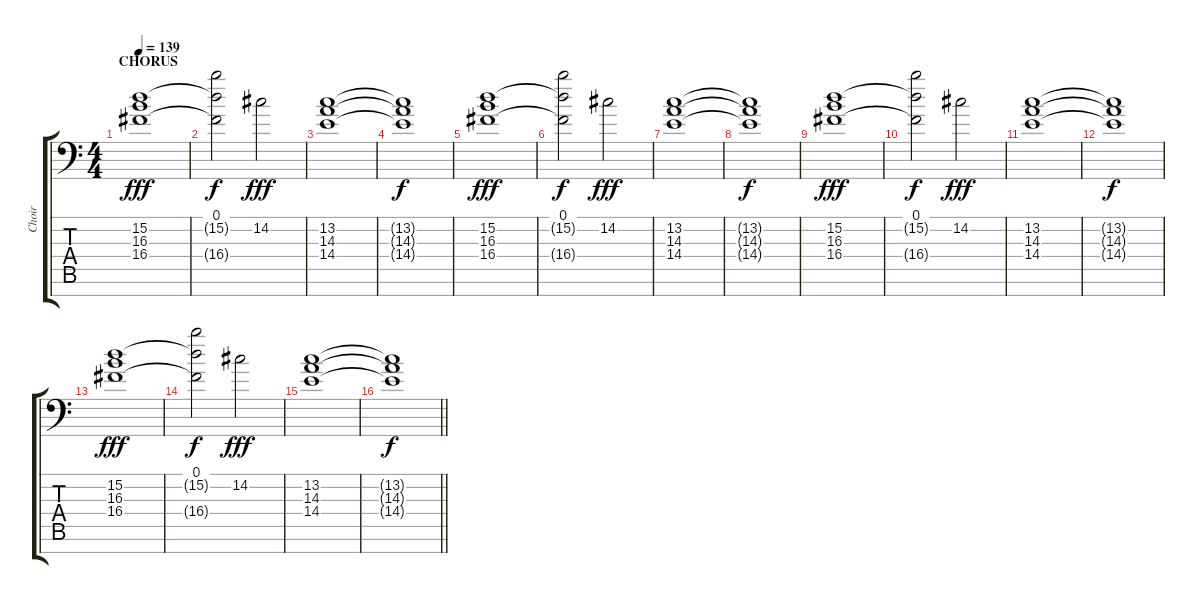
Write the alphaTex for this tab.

\track ("Choir" "Choir") {instrument voiceoohs}
\staff {score tabs}
\tuning (B5 B3 G3 D3 A2 E2 C-1) {hide}
\ts (4 4)
\section ("" "CHORUS")
\tempo 139
\clef f4
\ks c
(15.2 16.3 16.4).1{dy fff} |
(0.1 15.2{t} 16.4{t}).2{dy f} 14.2.2{dy fff} |
(13.2 14.3 14.4).1 |
(13.2{t} 14.3{t} 14.4{t}).1{dy f} |
(15.2 16.3 16.4).1{dy fff} |
(0.1 15.2{t} 16.4{t}).2{dy f} 14.2.2{dy fff} |
(13.2 14.3 14.4).1 |
(13.2{t} 14.3{t} 14.4{t}).1{dy f} |
(15.2 16.3 16.4).1{dy fff} |
(0.1 15.2{t} 16.4{t}).2{dy f} 14.2.2{dy fff} |
(13.2 14.3 14.4).1 |
(13.2{t} 14.3{t} 14.4{t}).1{dy f} |
(15.2 16.3 16.4).1{dy fff} |
(0.1 15.2{t} 16.4{t}).2{dy f} 14.2.2{dy fff} |
(13.2 14.3 14.4).1 |
\barLineRight lightlight
(13.2{t} 14.3{t} 14.4{t}).1{dy f}
